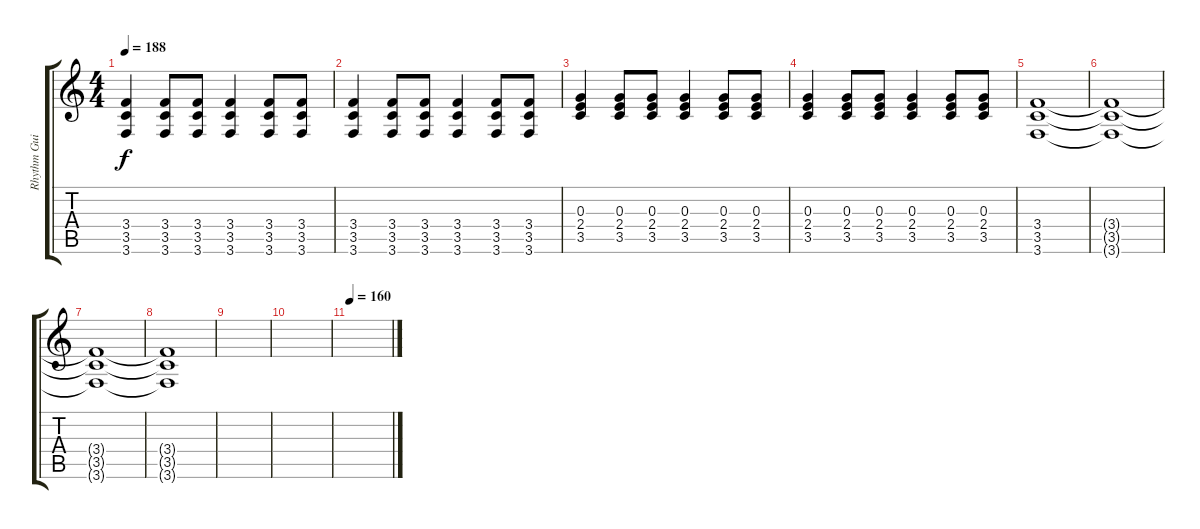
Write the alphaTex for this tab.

\track ("Rhythm Guitar" "Rhythm Gui") {instrument overdrivenguitar}
\staff {score tabs}
\tuning (E4 B3 G3 D3 A2 D2) {hide}
\ts (4 4)
\tempo 188
\clef g2
\ks c
(3.4 3.5 3.6).4{dy f} (3.4 3.5 3.6).8 (3.4 3.5 3.6).8 (3.4 3.5 3.6).4 (3.4 3.5 3.6).8 (3.4 3.5 3.6).8 |
(3.4 3.5 3.6).4 (3.4 3.5 3.6).8 (3.4 3.5 3.6).8 (3.4 3.5 3.6).4 (3.4 3.5 3.6).8 (3.4 3.5 3.6).8 |
(0.3 2.4 3.5).4 (0.3 2.4 3.5).8 (0.3 2.4 3.5).8 (0.3 2.4 3.5).4 (0.3 2.4 3.5).8 (0.3 2.4 3.5).8 |
(0.3 2.4 3.5).4 (0.3 2.4 3.5).8 (0.3 2.4 3.5).8 (0.3 2.4 3.5).4 (0.3 2.4 3.5).8 (0.3 2.4 3.5).8 |
(3.4 3.5 3.6).1 |
(3.4{t} 3.5{t} 3.6{t}).1 |
(3.4{t} 3.5{t} 3.6{t}).1 |
(3.4{t} 3.5{t} 3.6{t}).1 |
|
|
\tempo 160
